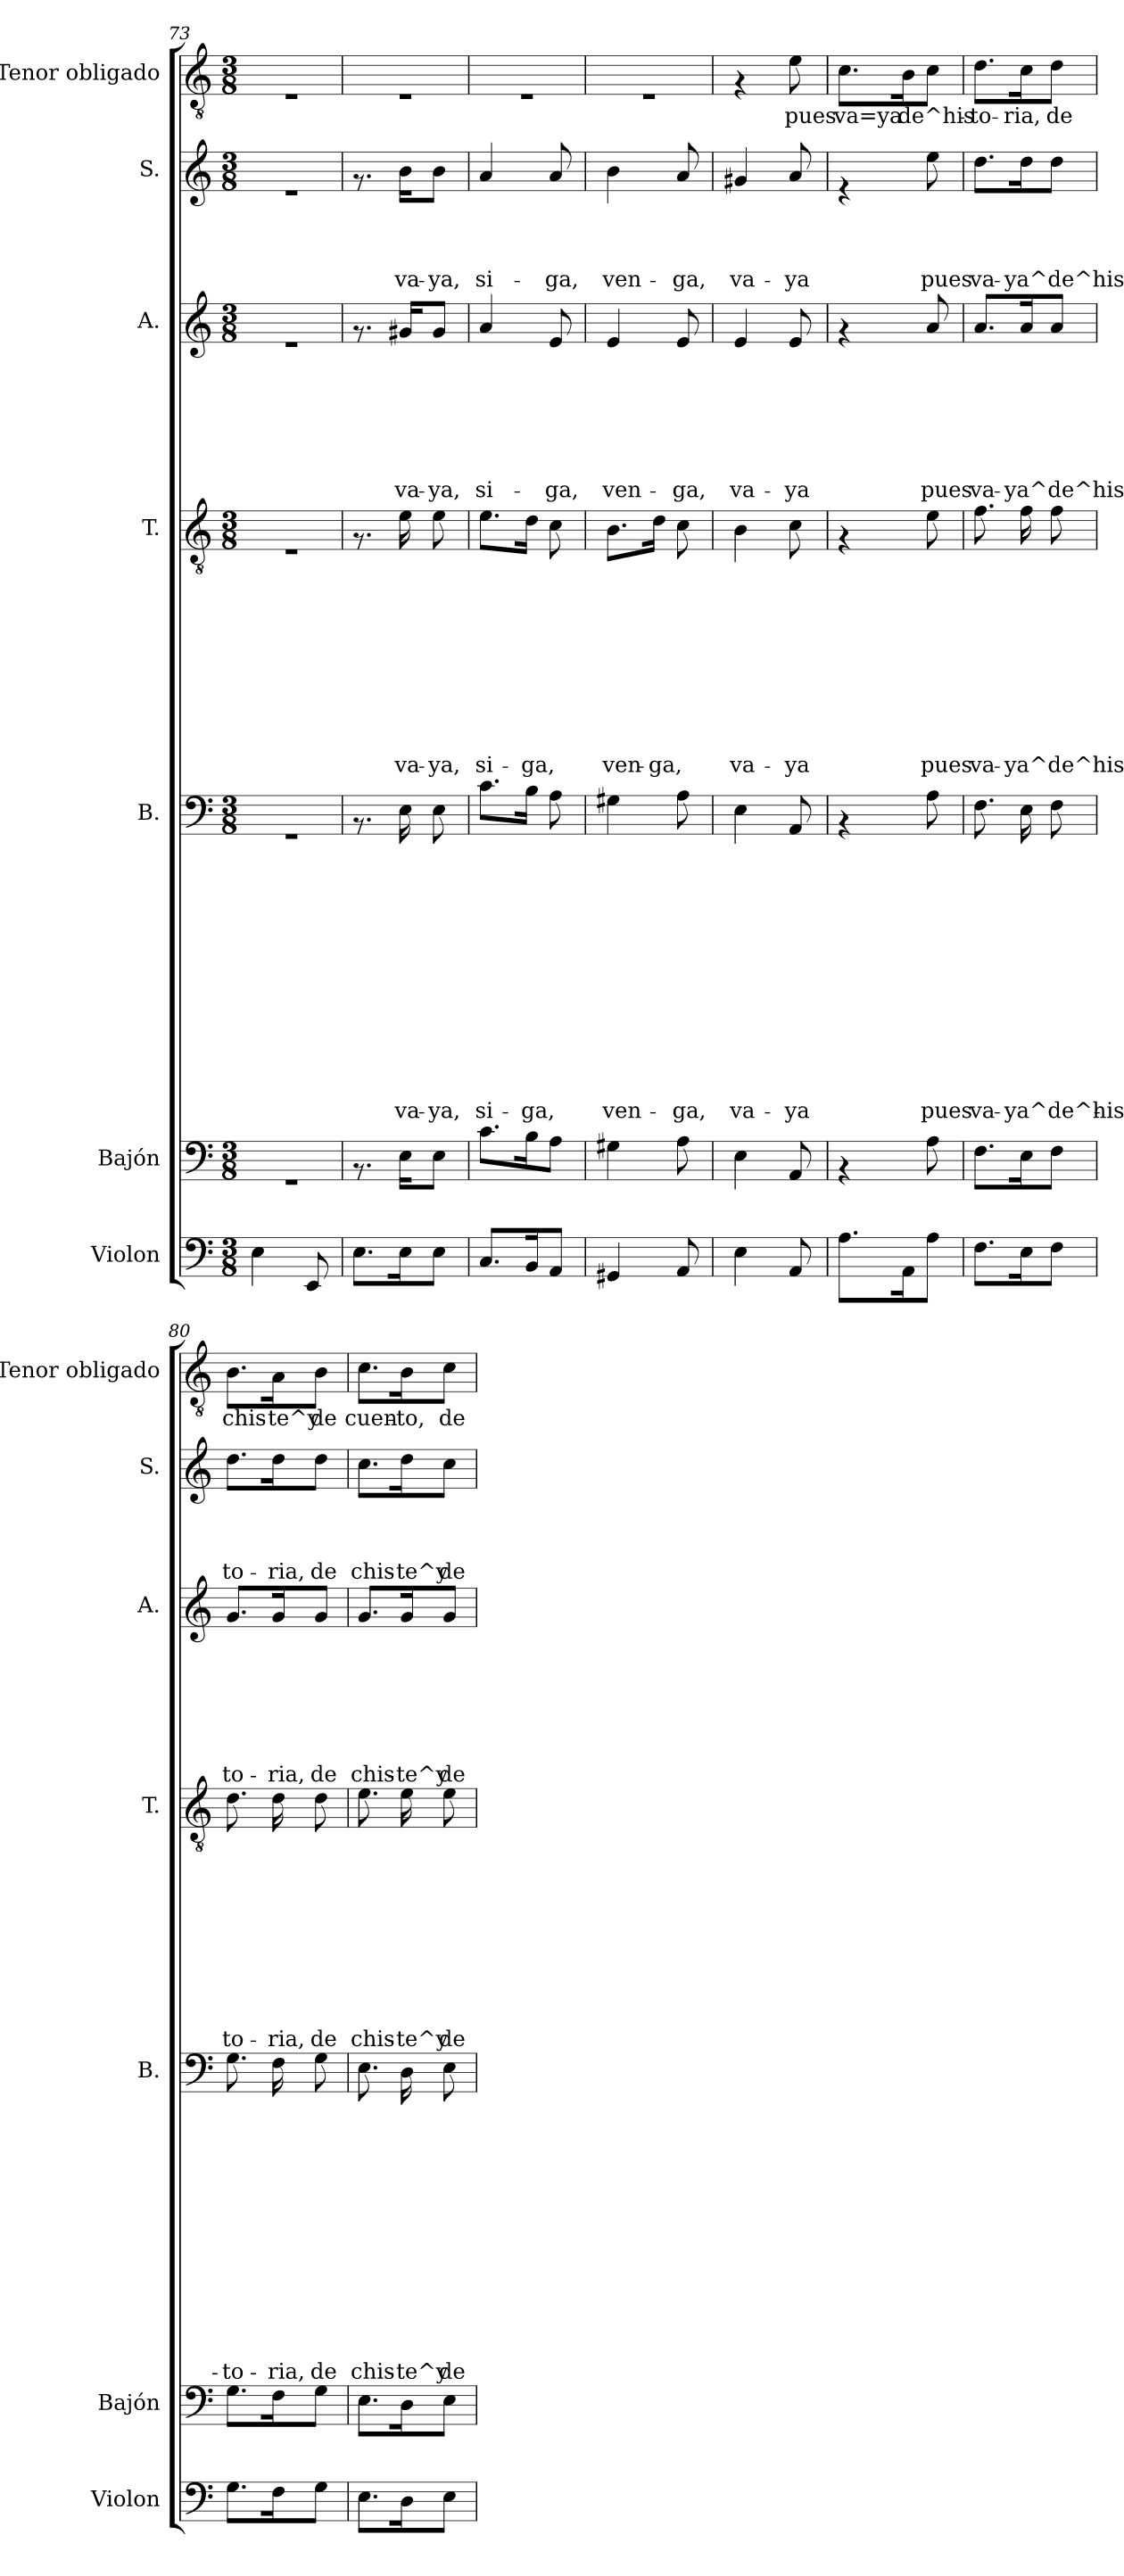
**kern	**kern	**kern	**text	**text	**text	**text	**text	**text	**text	**text	**text	**text	**text	**text	**text	**kern	**text	**text	**text	**text	**text	**text	**text	**text	**text	**text	**kern	**text	**text	**text	**text	**text	**text	**text	**kern	**text	**text	**text	**text	**kern	**text
*part7	*part6	*part5	*part5	*part5	*part5	*part5	*part5	*part5	*part5	*part5	*part5	*part5	*part5	*part5	*part5	*part4	*part4	*part4	*part4	*part4	*part4	*part4	*part4	*part4	*part4	*part4	*part3	*part3	*part3	*part3	*part3	*part3	*part3	*part3	*part2	*part2	*part2	*part2	*part2	*part1	*part1
*staff7	*staff6	*staff5	*staff5	*staff5	*staff5	*staff5	*staff5	*staff5	*staff5	*staff5	*staff5	*staff5	*staff5	*staff5	*staff5	*staff4	*staff4	*staff4	*staff4	*staff4	*staff4	*staff4	*staff4	*staff4	*staff4	*staff4	*staff3	*staff3	*staff3	*staff3	*staff3	*staff3	*staff3	*staff3	*staff2	*staff2	*staff2	*staff2	*staff2	*staff1	*staff1
*I"Violon	*I"Bajón	*I"B.	*	*	*	*	*	*	*	*	*	*	*	*	*	*I"T.	*	*	*	*	*	*	*	*	*	*	*I"A.	*	*	*	*	*	*	*	*I"S.	*	*	*	*	*I"Tenor obligado	*
*I'Violon	*I'Bajón	*I'B.	*	*	*	*	*	*	*	*	*	*	*	*	*	*I'T.	*	*	*	*	*	*	*	*	*	*	*I'A.	*	*	*	*	*	*	*	*I'S.	*	*	*	*	*I'Tenor obligado	*
*clefF4	*clefF4	*clefF4	*	*	*	*	*	*	*	*	*	*	*	*	*	*clefGv2	*	*	*	*	*	*	*	*	*	*	*clefG2	*	*	*	*	*	*	*	*clefG2	*	*	*	*	*clefGv2	*
*k[]	*k[]	*k[]	*	*	*	*	*	*	*	*	*	*	*	*	*	*k[]	*	*	*	*	*	*	*	*	*	*	*k[]	*	*	*	*	*	*	*	*k[]	*	*	*	*	*k[]	*
*C:	*C:	*C:	*	*	*	*	*	*	*	*	*	*	*	*	*	*C:	*	*	*	*	*	*	*	*	*	*	*C:	*	*	*	*	*	*	*	*C:	*	*	*	*	*C:	*
*M3/8	*M3/8	*M3/8	*	*	*	*	*	*	*	*	*	*	*	*	*	*M3/8	*	*	*	*	*	*	*	*	*	*	*M3/8	*	*	*	*	*	*	*	*M3/8	*	*	*	*	*M3/8	*
=73	=73	=73	=73	=73	=73	=73	=73	=73	=73	=73	=73	=73	=73	=73	=73	=73	=73	=73	=73	=73	=73	=73	=73	=73	=73	=73	=73	=73	=73	=73	=73	=73	=73	=73	=73	=73	=73	=73	=73	=73	=73
4E\	4.rGG	4.rGG	.	.	.	.	.	.	.	.	.	.	.	.	.	4.rE	.	.	.	.	.	.	.	.	.	.	4.re	.	.	.	.	.	.	.	4.re	.	.	.	.	4.rE	.
8EE/	.	.	.	.	.	.	.	.	.	.	.	.	.	.	.	.	.	.	.	.	.	.	.	.	.	.	.	.	.	.	.	.	.	.	.	.	.	.	.	.	.
=74	=74	=74	=74	=74	=74	=74	=74	=74	=74	=74	=74	=74	=74	=74	=74	=74	=74	=74	=74	=74	=74	=74	=74	=74	=74	=74	=74	=74	=74	=74	=74	=74	=74	=74	=74	=74	=74	=74	=74	=74	=74
8.E\L	8.rAA	8.rAA	.	.	.	.	.	.	.	.	.	.	.	.	.	8.rF	.	.	.	.	.	.	.	.	.	.	8.rf	.	.	.	.	.	.	.	8.rf	.	.	.	.	4.rE	.
!	!	!	!	!	!	!	!	!	!	!	!	!	!	!	!LO:LY:b	!	!	!	!	!	!	!	!	!	!	!LO:LY:b	!	!	!	!	!	!	!	!LO:LY:b	!	!	!	!	!LO:LY:b	!	!
16E\k	16E\KL	16E\	.	.	.	.	.	.	.	.	.	.	.	.	va-	16e\	.	.	.	.	.	.	.	.	.	va-	16g#X/KL	.	.	.	.	.	.	va-	16b\KL	.	.	.	va-	.	.
!	!	!	!	!	!	!	!	!	!	!	!	!	!	!	!LO:LY:b	!	!	!	!	!	!	!	!	!	!	!LO:LY:b	!	!	!	!	!	!	!	!LO:LY:b	!	!	!	!	!LO:LY:b	!	!
8E\J	8E\J	8E\	.	.	.	.	.	.	.	.	.	.	.	.	-ya,	8e\	.	.	.	.	.	.	.	.	.	-ya,	8g#/J	.	.	.	.	.	.	-ya,	8b\J	.	.	.	-ya,	.	.
!!LO:LB:g=z
=75	=75	=75	=75	=75	=75	=75	=75	=75	=75	=75	=75	=75	=75	=75	=75	=75	=75	=75	=75	=75	=75	=75	=75	=75	=75	=75	=75	=75	=75	=75	=75	=75	=75	=75	=75	=75	=75	=75	=75	=75	=75
!	!	!	!	!	!	!	!	!	!	!	!	!	!	!	!LO:LY:b	!	!	!	!	!	!	!	!	!	!	!LO:LY:b	!	!	!	!	!	!	!	!LO:LY:b	!	!	!	!	!LO:LY:b	!	!
8.C/L	8.c\L	8.c\L	.	.	.	.	.	.	.	.	.	.	.	.	si-	8.e\L	.	.	.	.	.	.	.	.	.	si-	4a/	.	.	.	.	.	.	si-	4a/	.	.	.	si-	4.rE	.
!	!	!	!	!	!	!	!	!	!	!	!	!	!	!	!LO:LY:b	!	!	!	!	!	!	!	!	!	!	!LO:LY:b	!	!	!	!	!	!	!	!	!	!	!	!	!	!	!
16BB/k	16B\k	16B\Jk	.	.	.	.	.	.	.	.	.	.	.	.	-ga,	16d\Jk	.	.	.	.	.	.	.	.	.	-ga,	.	.	.	.	.	.	.	.	.	.	.	.	.	.	.
!	!	!	!	!	!	!	!	!	!	!	!	!	!	!	!	!	!	!	!	!	!	!	!	!	!	!	!	!	!	!	!	!	!	!LO:LY:b	!	!	!	!	!LO:LY:b	!	!
8AA/J	8A\J	8A\	.	.	.	.	.	.	.	.	.	.	.	.	.	8c\	.	.	.	.	.	.	.	.	.	.	8e/	.	.	.	.	.	.	-ga,	8a/	.	.	.	-ga,	.	.
=76	=76	=76	=76	=76	=76	=76	=76	=76	=76	=76	=76	=76	=76	=76	=76	=76	=76	=76	=76	=76	=76	=76	=76	=76	=76	=76	=76	=76	=76	=76	=76	=76	=76	=76	=76	=76	=76	=76	=76	=76	=76
!	!	!	!	!	!	!	!	!	!	!	!	!	!	!	!LO:LY:b	!	!	!	!	!	!	!	!	!	!	!LO:LY:b	!	!	!	!	!	!	!	!LO:LY:b	!	!	!	!	!LO:LY:b	!	!
4GG#X/	4G#X\	4G#X\	.	.	.	.	.	.	.	.	.	.	.	.	ven-	8.B\L	.	.	.	.	.	.	.	.	.	ven-	4e/	.	.	.	.	.	.	ven-	4b\	.	.	.	ven-	4.rE	.
!	!	!	!	!	!	!	!	!	!	!	!	!	!	!	!	!	!	!	!	!	!	!	!	!	!	!LO:LY:b	!	!	!	!	!	!	!	!	!	!	!	!	!	!	!
.	.	.	.	.	.	.	.	.	.	.	.	.	.	.	.	16d\Jk	.	.	.	.	.	.	.	.	.	-ga,	.	.	.	.	.	.	.	.	.	.	.	.	.	.	.
!	!	!	!	!	!	!	!	!	!	!	!	!	!	!	!LO:LY:b	!	!	!	!	!	!	!	!	!	!	!	!	!	!	!	!	!	!	!LO:LY:b	!	!	!	!	!LO:LY:b	!	!
8AA/	8A\	8A\	.	.	.	.	.	.	.	.	.	.	.	.	-ga,	8c\	.	.	.	.	.	.	.	.	.	.	8e/	.	.	.	.	.	.	-ga,	8a/	.	.	.	-ga,	.	.
=77	=77	=77	=77	=77	=77	=77	=77	=77	=77	=77	=77	=77	=77	=77	=77	=77	=77	=77	=77	=77	=77	=77	=77	=77	=77	=77	=77	=77	=77	=77	=77	=77	=77	=77	=77	=77	=77	=77	=77	=77	=77
!	!	!	!	!	!	!	!	!	!	!	!	!	!	!	!LO:LY:b	!	!	!	!	!	!	!	!	!	!	!LO:LY:b	!	!	!	!	!	!	!	!LO:LY:b	!	!	!	!	!LO:LY:b	!	!
4E\	4E\	4E\	.	.	.	.	.	.	.	.	.	.	.	.	va-	4B\	.	.	.	.	.	.	.	.	.	va-	4e/	.	.	.	.	.	.	va-	4g#X/	.	.	.	va-	4rF	.
!	!	!	!	!	!	!	!	!	!	!	!	!	!	!	!LO:LY:b	!	!	!	!	!	!	!	!	!	!	!LO:LY:b	!	!	!	!	!	!	!	!LO:LY:b	!	!	!	!	!LO:LY:b	!	!LO:LY:b
8AA/	8AA/	8AA/	.	.	.	.	.	.	.	.	.	.	.	.	-ya	8c\	.	.	.	.	.	.	.	.	.	-ya	8e/	.	.	.	.	.	.	-ya	8a/	.	.	.	-ya	8e\	pues
=78	=78	=78	=78	=78	=78	=78	=78	=78	=78	=78	=78	=78	=78	=78	=78	=78	=78	=78	=78	=78	=78	=78	=78	=78	=78	=78	=78	=78	=78	=78	=78	=78	=78	=78	=78	=78	=78	=78	=78	=78	=78
!	!	!	!	!	!	!	!	!	!	!	!	!	!	!	!	!	!	!	!	!	!	!	!	!	!	!	!	!	!	!	!	!	!	!	!	!	!	!	!	!	!LO:LY:b
8.A\L	4rAA	4rAA	.	.	.	.	.	.	.	.	.	.	.	.	.	4rF	.	.	.	.	.	.	.	.	.	.	4rf	.	.	.	.	.	.	.	4re	.	.	.	.	8.c\L	va=ya
!	!	!	!	!	!	!	!	!	!	!	!	!	!	!	!	!	!	!	!	!	!	!	!	!	!	!	!	!	!	!	!	!	!	!	!	!	!	!	!	!	!LO:LY:b
16AA\k	.	.	.	.	.	.	.	.	.	.	.	.	.	.	.	.	.	.	.	.	.	.	.	.	.	.	.	.	.	.	.	.	.	.	.	.	.	.	.	16B\K	de^his-
!	!	!	!	!	!	!	!	!	!	!	!	!	!	!	!LO:LY:b	!	!	!	!	!	!	!	!	!	!	!LO:LY:b	!	!	!	!	!	!	!	!LO:LY:b	!	!	!	!	!LO:LY:b	!	!
8A\J	8A\	8A\	.	.	.	.	.	.	.	.	.	.	.	.	pues	8e\	.	.	.	.	.	.	.	.	.	pues	8a/	.	.	.	.	.	.	pues	8ee\	.	.	.	pues	8c\J	.
=79	=79	=79	=79	=79	=79	=79	=79	=79	=79	=79	=79	=79	=79	=79	=79	=79	=79	=79	=79	=79	=79	=79	=79	=79	=79	=79	=79	=79	=79	=79	=79	=79	=79	=79	=79	=79	=79	=79	=79	=79	=79
!	!	!	!	!	!	!	!	!	!	!	!	!	!	!	!LO:LY:b	!	!	!	!	!	!	!	!	!	!	!LO:LY:b	!	!	!	!	!	!	!	!LO:LY:b	!	!	!	!	!LO:LY:b	!	!LO:LY:b
8.F\L	8.F\L	8.F\	.	.	.	.	.	.	.	.	.	.	.	.	va-	8.f\	.	.	.	.	.	.	.	.	.	va-	8.a/L	.	.	.	.	.	.	va-	8.dd\L	.	.	.	va-	8.d\L	-to-
!	!	!	!	!	!	!	!	!	!	!	!	!	!	!	!LO:LY:b	!	!	!	!	!	!	!	!	!	!	!LO:LY:b	!	!	!	!	!	!	!	!LO:LY:b	!	!	!	!	!LO:LY:b	!	!LO:LY:b
16E\k	16E\k	16E\	.	.	.	.	.	.	.	.	.	.	.	.	-ya^de^his-	16f\	.	.	.	.	.	.	.	.	.	-ya^de^his	16a/K	.	.	.	.	.	.	-ya^de^his	16dd\K	.	.	.	-ya^de^his	16c\K	-ria,
!	!	!	!	!	!	!	!	!	!	!	!	!	!	!	!	!	!	!	!	!	!	!	!	!	!	!	!	!	!	!	!	!	!	!	!	!	!	!	!	!	!LO:LY:b
8F\J	8F\J	8F\	.	.	.	.	.	.	.	.	.	.	.	.	.	8f\	.	.	.	.	.	.	.	.	.	.	8a/J	.	.	.	.	.	.	.	8dd\J	.	.	.	.	8d\J	de
=80	=80	=80	=80	=80	=80	=80	=80	=80	=80	=80	=80	=80	=80	=80	=80	=80	=80	=80	=80	=80	=80	=80	=80	=80	=80	=80	=80	=80	=80	=80	=80	=80	=80	=80	=80	=80	=80	=80	=80	=80	=80
!	!	!	!	!	!	!	!	!	!	!	!	!	!	!	!LO:LY:b	!	!	!	!	!	!	!	!	!	!	!LO:LY:b	!	!	!	!	!	!	!	!LO:LY:b	!	!	!	!	!LO:LY:b	!	!LO:LY:b
8.G\L	8.G\L	8.G\	.	.	.	.	.	.	.	.	.	.	.	.	-to-	8.d\	.	.	.	.	.	.	.	.	.	to-	8.g/L	.	.	.	.	.	.	to-	8.dd\L	.	.	.	to-	8.B\L	chis-
!	!	!	!	!	!	!	!	!	!	!	!	!	!	!	!LO:LY:b	!	!	!	!	!	!	!	!	!	!	!LO:LY:b	!	!	!	!	!	!	!	!LO:LY:b	!	!	!	!	!LO:LY:b	!	!LO:LY:b
16F\k	16F\k	16F\	.	.	.	.	.	.	.	.	.	.	.	.	-ria,	16d\	.	.	.	.	.	.	.	.	.	-ria,	16g/K	.	.	.	.	.	.	-ria,	16dd\K	.	.	.	-ria,	16A\K	-te^y
!	!	!	!	!	!	!	!	!	!	!	!	!	!	!	!LO:LY:b	!	!	!	!	!	!	!	!	!	!	!LO:LY:b	!	!	!	!	!	!	!	!LO:LY:b	!	!	!	!	!LO:LY:b	!	!LO:LY:b
8G\J	8G\J	8G\	.	.	.	.	.	.	.	.	.	.	.	.	de	8d\	.	.	.	.	.	.	.	.	.	de	8g/J	.	.	.	.	.	.	de	8dd\J	.	.	.	de	8B\J	de
=81	=81	=81	=81	=81	=81	=81	=81	=81	=81	=81	=81	=81	=81	=81	=81	=81	=81	=81	=81	=81	=81	=81	=81	=81	=81	=81	=81	=81	=81	=81	=81	=81	=81	=81	=81	=81	=81	=81	=81	=81	=81
!	!	!	!	!	!	!	!	!	!	!	!	!	!	!	!LO:LY:b	!	!	!	!	!	!	!	!	!	!	!LO:LY:b	!	!	!	!	!	!	!	!LO:LY:b	!	!	!	!	!LO:LY:b	!	!LO:LY:b
8.E\L	8.E\L	8.E\	.	.	.	.	.	.	.	.	.	.	.	.	chis-	8.e\	.	.	.	.	.	.	.	.	.	chis-	8.g/L	.	.	.	.	.	.	chis-	8.cc\L	.	.	.	chis-	8.c\L	cuen-
!	!	!	!	!	!	!	!	!	!	!	!	!	!	!	!LO:LY:b	!	!	!	!	!	!	!	!	!	!	!LO:LY:b	!	!	!	!	!	!	!	!LO:LY:b	!	!	!	!	!LO:LY:b	!	!LO:LY:b
16D\k	16D\k	16D\	.	.	.	.	.	.	.	.	.	.	.	.	-te^y	16e\	.	.	.	.	.	.	.	.	.	-te^y	16g/K	.	.	.	.	.	.	-te^y	16dd\K	.	.	.	-te^y	16B\K	-to,
!	!	!	!	!	!	!	!	!	!	!	!	!	!	!	!LO:LY:b	!	!	!	!	!	!	!	!	!	!	!LO:LY:b	!	!	!	!	!	!	!	!LO:LY:b	!	!	!	!	!LO:LY:b	!	!LO:LY:b
8E\J	8E\J	8E\	.	.	.	.	.	.	.	.	.	.	.	.	de	8e\	.	.	.	.	.	.	.	.	.	de	8g/J	.	.	.	.	.	.	de	8cc\J	.	.	.	de	8c\J	de
=	=	=	=	=	=	=	=	=	=	=	=	=	=	=	=	=	=	=	=	=	=	=	=	=	=	=	=	=	=	=	=	=	=	=	=	=	=	=	=	=	=
*-	*-	*-	*-	*-	*-	*-	*-	*-	*-	*-	*-	*-	*-	*-	*-	*-	*-	*-	*-	*-	*-	*-	*-	*-	*-	*-	*-	*-	*-	*-	*-	*-	*-	*-	*-	*-	*-	*-	*-	*-	*-
